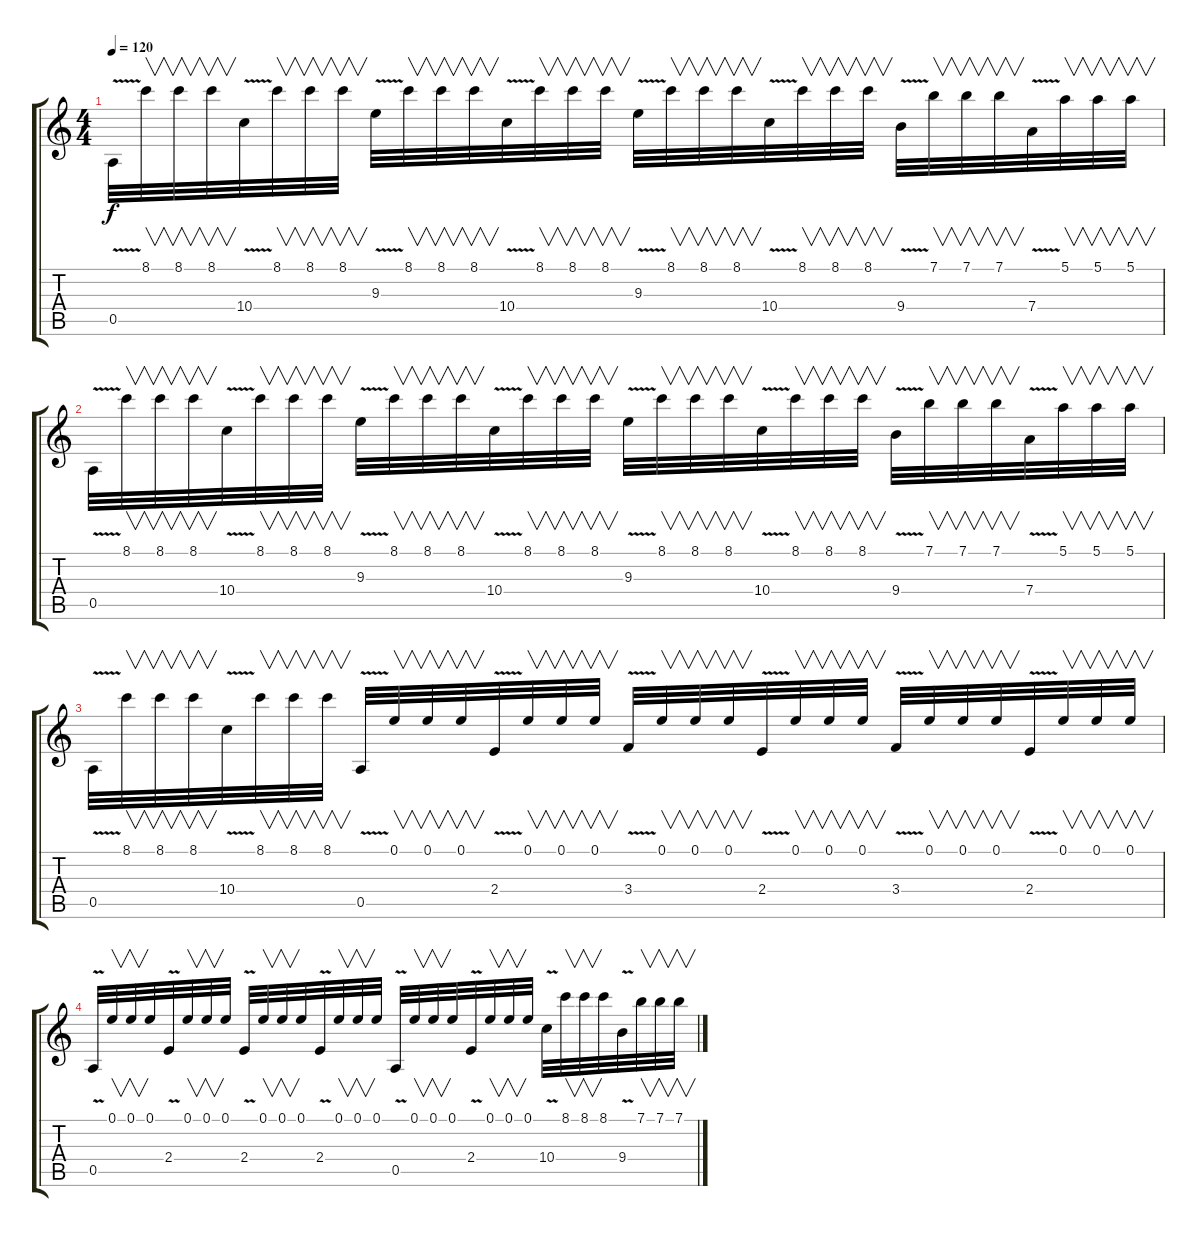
\track "" {instrument acousticguitarnylon}
\staff {score tabs}
\tuning (E4 B3 G3 D3 A2 E2) {hide}
\ts (4 4)
\tempo 120
\clef g2
\ks c
0.5{v}.32{dy f} 8.1.32{v} 8.1.32{v} 8.1.32{v} 10.4{v}.32 8.1.32{v} 8.1.32{v} 8.1.32{v} 9.3{v}.32 8.1.32{v} 8.1.32{v} 8.1.32{v} 10.4{v}.32 8.1.32{v} 8.1.32{v} 8.1.32{v} 9.3{v}.32 8.1.32{v} 8.1.32{v} 8.1.32{v} 10.4{v}.32 8.1.32{v} 8.1.32{v} 8.1.32{v} 9.4{v}.32 7.1.32{v} 7.1.32{v} 7.1.32{v} 7.4{v}.32 5.1.32{v} 5.1.32{v} 5.1.32{v} |
0.5{v}.32 8.1.32{v} 8.1.32{v} 8.1.32{v} 10.4{v}.32 8.1.32{v} 8.1.32{v} 8.1.32{v} 9.3{v}.32 8.1.32{v} 8.1.32{v} 8.1.32{v} 10.4{v}.32 8.1.32{v} 8.1.32{v} 8.1.32{v} 9.3{v}.32 8.1.32{v} 8.1.32{v} 8.1.32{v} 10.4{v}.32 8.1.32{v} 8.1.32{v} 8.1.32{v} 9.4{v}.32 7.1.32{v} 7.1.32{v} 7.1.32{v} 7.4{v}.32 5.1.32{v} 5.1.32{v} 5.1.32{v} |
0.5{v}.32 8.1.32{v} 8.1.32{v} 8.1.32{v} 10.4{v}.32 8.1.32{v} 8.1.32{v} 8.1.32{v} 0.5{v}.32 0.1.32{v} 0.1.32{v} 0.1.32{v} 2.4{v}.32 0.1.32{v} 0.1.32{v} 0.1.32{v} 3.4{v}.32 0.1.32{v} 0.1.32{v} 0.1.32{v} 2.4{v}.32 0.1.32{v} 0.1.32{v} 0.1.32{v} 3.4{v}.32 0.1.32{v} 0.1.32{v} 0.1.32{v} 2.4{v}.32 0.1.32{v} 0.1.32{v} 0.1.32{v} |
0.5{v}.32 0.1.32{v} 0.1.32{v} 0.1.32{v} 2.4{v}.32 0.1.32{v} 0.1.32{v} 0.1.32{v} 2.4{v}.32 0.1.32{v} 0.1.32{v} 0.1.32{v} 2.4{v}.32 0.1.32{v} 0.1.32{v} 0.1.32{v} 0.5{v}.32 0.1.32{v} 0.1.32{v} 0.1.32{v} 2.4{v}.32 0.1.32{v} 0.1.32{v} 0.1.32{v} 10.4{v}.32 8.1.32{v} 8.1.32{v} 8.1.32{v} 9.4{v}.32 7.1.32{v} 7.1.32{v} 7.1.32{v}
